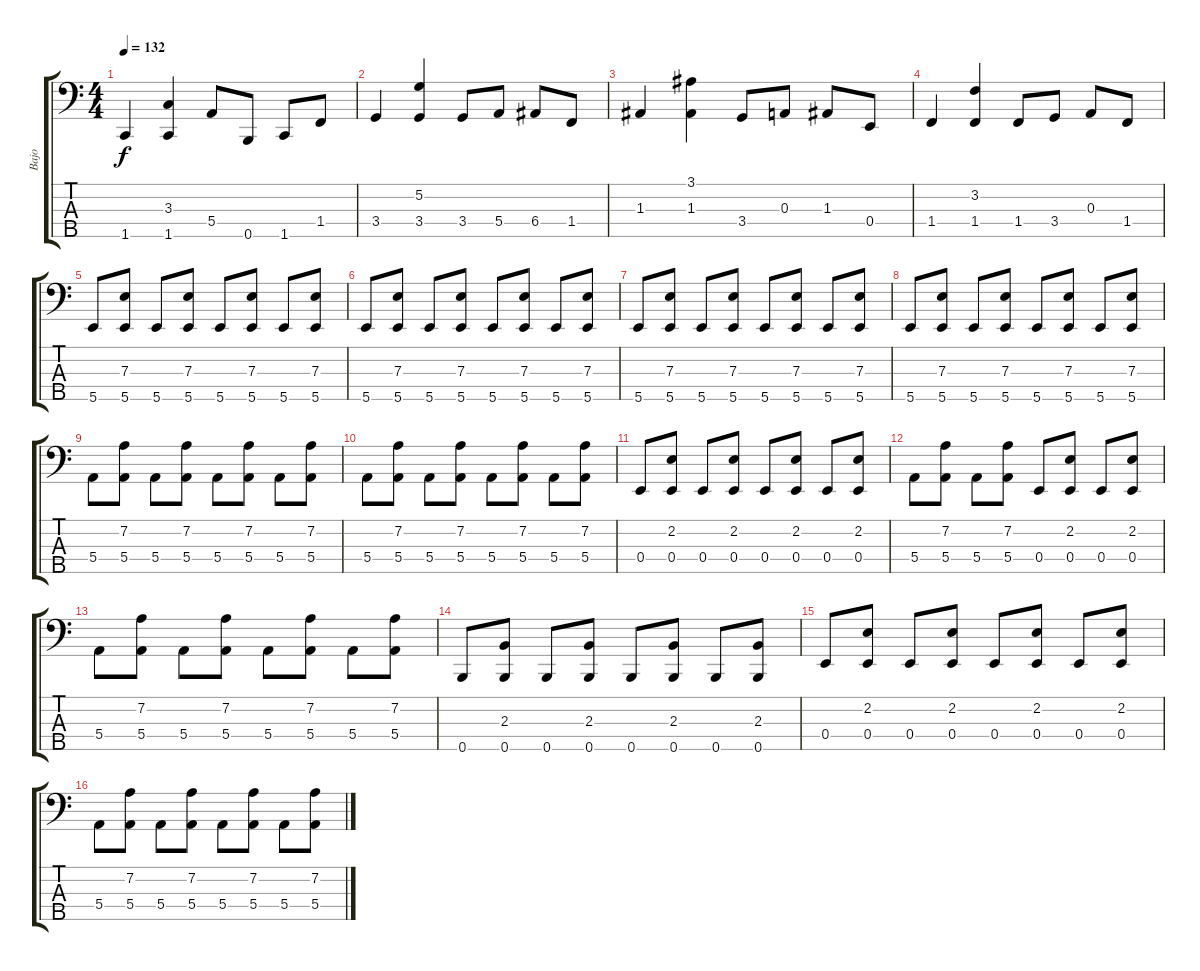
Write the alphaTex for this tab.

\track ("Bajo" "Bajo") {instrument electricbasspick}
\staff {score tabs}
\tuning (G2 D2 A1 E1 B0) {hide}
\ts (4 4)
\tempo 132
\clef f4
\ks c
1.5.4{dy f} (3.3 1.5).4 5.4.8 0.5.8 1.5.8 1.4.8 |
3.4.4 (5.2 3.4).4 3.4.8 5.4.8 6.4.8 1.4.8 |
1.3.4 (3.1 1.3).4 3.4.8 0.3.8 1.3.8 0.4.8 |
1.4.4 (3.2 1.4).4 1.4.8 3.4.8 0.3.8 1.4.8 |
5.5.8 (7.3 5.5).8 5.5.8 (7.3 5.5).8 5.5.8 (7.3 5.5).8 5.5.8 (7.3 5.5).8 |
5.5.8 (7.3 5.5).8 5.5.8 (7.3 5.5).8 5.5.8 (7.3 5.5).8 5.5.8 (7.3 5.5).8 |
5.5.8 (7.3 5.5).8 5.5.8 (7.3 5.5).8 5.5.8 (7.3 5.5).8 5.5.8 (7.3 5.5).8 |
5.5.8 (7.3 5.5).8 5.5.8 (7.3 5.5).8 5.5.8 (7.3 5.5).8 5.5.8 (7.3 5.5).8 |
5.4.8 (7.2 5.4).8 5.4.8 (7.2 5.4).8 5.4.8 (7.2 5.4).8 5.4.8 (7.2 5.4).8 |
5.4.8 (7.2 5.4).8 5.4.8 (7.2 5.4).8 5.4.8 (7.2 5.4).8 5.4.8 (7.2 5.4).8 |
0.4.8 (2.2 0.4).8 0.4.8 (2.2 0.4).8 0.4.8 (2.2 0.4).8 0.4.8 (2.2 0.4).8 |
5.4.8 (7.2 5.4).8 5.4.8 (7.2 5.4).8 0.4.8 (2.2 0.4).8 0.4.8 (2.2 0.4).8 |
5.4.8 (7.2 5.4).8 5.4.8 (7.2 5.4).8 5.4.8 (7.2 5.4).8 5.4.8 (7.2 5.4).8 |
0.5.8 (2.3 0.5).8 0.5.8 (2.3 0.5).8 0.5.8 (2.3 0.5).8 0.5.8 (2.3 0.5).8 |
0.4.8 (2.2 0.4).8 0.4.8 (2.2 0.4).8 0.4.8 (2.2 0.4).8 0.4.8 (2.2 0.4).8 |
5.4.8 (7.2 5.4).8 5.4.8 (7.2 5.4).8 5.4.8 (7.2 5.4).8 5.4.8 (7.2 5.4).8
